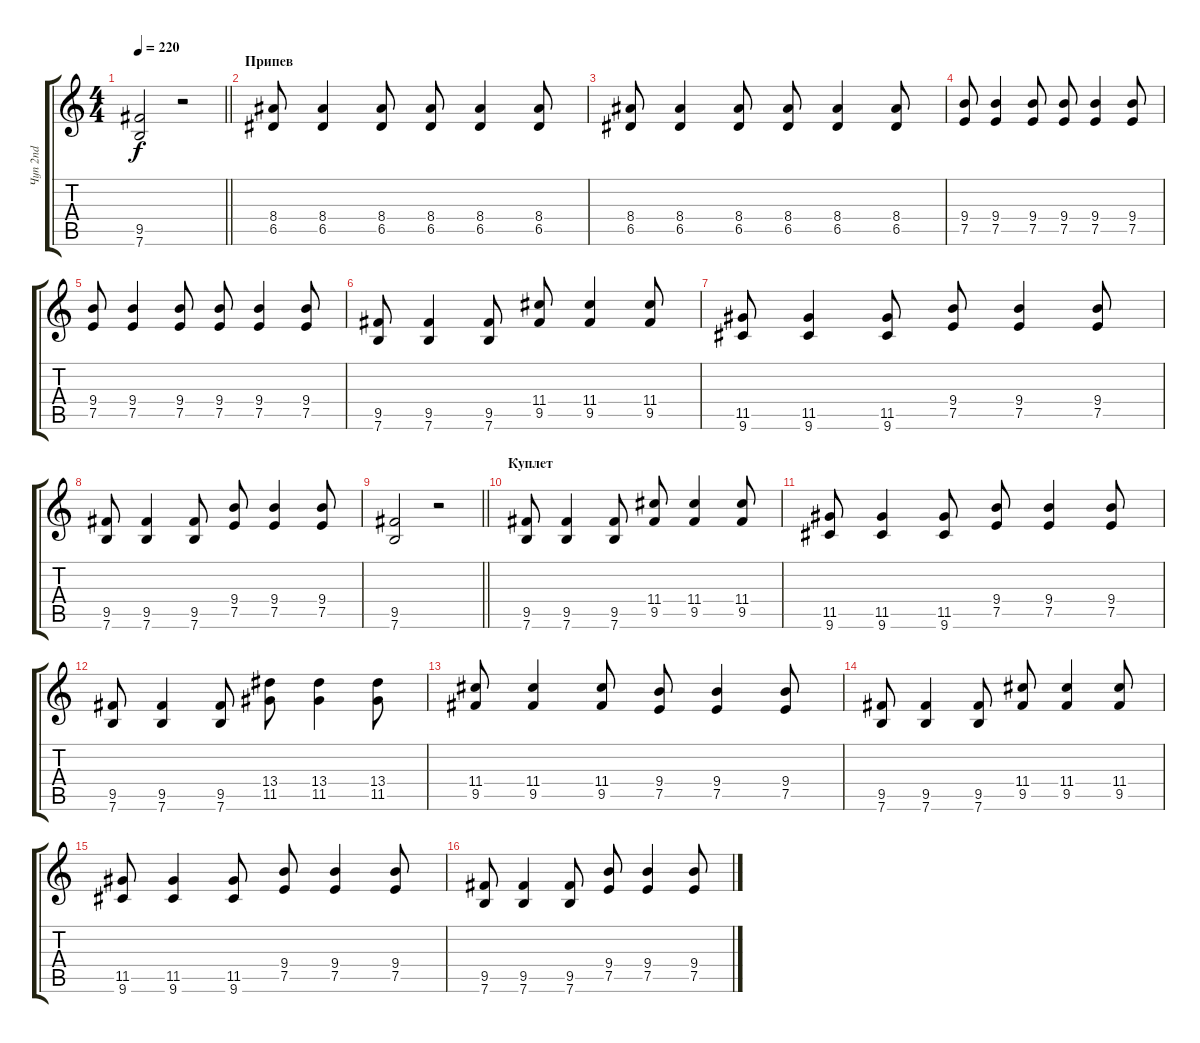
\track ("Чуп 2nd" "Чуп 2nd") {instrument overdrivenguitar}
\staff {score tabs}
\tuning (E4 B3 G3 D3 A2 E2) {hide}
\ts (4 4)
\tempo 220
\clef g2
\barLineRight lightlight
\ks c
(9.5 7.6).2{dy f} r.2 |
\section ("" "Припев")
(8.4 6.5).8 (8.4 6.5).4 (8.4 6.5).8 (8.4 6.5).8 (8.4 6.5).4 (8.4 6.5).8 |
(8.4 6.5).8 (8.4 6.5).4 (8.4 6.5).8 (8.4 6.5).8 (8.4 6.5).4 (8.4 6.5).8 |
(9.4 7.5).8 (9.4 7.5).4 (9.4 7.5).8 (9.4 7.5).8 (9.4 7.5).4 (9.4 7.5).8 |
(9.4 7.5).8 (9.4 7.5).4 (9.4 7.5).8 (9.4 7.5).8 (9.4 7.5).4 (9.4 7.5).8 |
(9.5 7.6).8 (9.5 7.6).4 (9.5 7.6).8 (11.4 9.5).8 (11.4 9.5).4 (11.4 9.5).8 |
(11.5 9.6).8 (11.5 9.6).4 (11.5 9.6).8 (9.4 7.5).8 (9.4 7.5).4 (9.4 7.5).8 |
(9.5 7.6).8 (9.5 7.6).4 (9.5 7.6).8 (9.4 7.5).8 (9.4 7.5).4 (9.4 7.5).8 |
\barLineRight lightlight
(9.5 7.6).2 r.2 |
\section ("" "Куплет")
(9.5 7.6).8 (9.5 7.6).4 (9.5 7.6).8 (11.4 9.5).8 (11.4 9.5).4 (11.4 9.5).8 |
(11.5 9.6).8 (11.5 9.6).4 (11.5 9.6).8 (9.4 7.5).8 (9.4 7.5).4 (9.4 7.5).8 |
(9.5 7.6).8 (9.5 7.6).4 (9.5 7.6).8 (13.4 11.5).8 (13.4 11.5).4 (13.4 11.5).8 |
(11.4 9.5).8 (11.4 9.5).4 (11.4 9.5).8 (9.4 7.5).8 (9.4 7.5).4 (9.4 7.5).8 |
(9.5 7.6).8 (9.5 7.6).4 (9.5 7.6).8 (11.4 9.5).8 (11.4 9.5).4 (11.4 9.5).8 |
(11.5 9.6).8 (11.5 9.6).4 (11.5 9.6).8 (9.4 7.5).8 (9.4 7.5).4 (9.4 7.5).8 |
(9.5 7.6).8 (9.5 7.6).4 (9.5 7.6).8 (9.4 7.5).8 (9.4 7.5).4 (9.4 7.5).8
